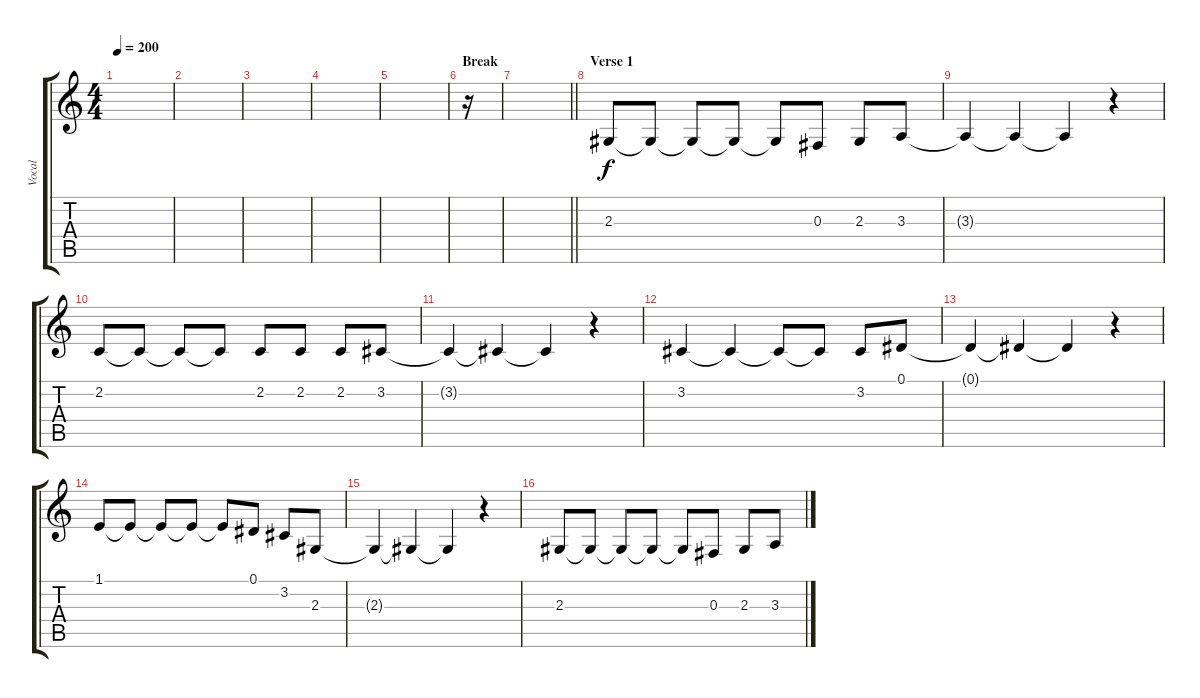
\track ("Vocal" "Vocal") {instrument tenorsax}
\staff {score tabs}
\tuning (Eb4 Bb3 Gb3 Db3 Ab2 Eb2) {hide}
\ts (4 4)
\tempo 200
\clef g2
\ks c
|
|
|
|
|
\section ("" "Break")
r.16 |
\barLineRight lightlight
|
\section ("" "Verse 1")
2.3.8 2.3{t}.8 2.3{t}.8 2.3{t}.8 2.3{t}.8 0.3.8 2.3.8 3.3.8 |
3.3{t}.4 3.3{t}.4 3.3{t}.4 r.4 |
2.2.8 2.2{t}.8 2.2{t}.8 2.2{t}.8 2.2.8 2.2.8 2.2.8 3.2.8 |
3.2{t}.4 3.2{t}.4 3.2{t}.4 r.4 |
3.2.4 3.2{t}.4 3.2{t}.8 3.2{t}.8 3.2.8 0.1.8 |
0.1{t}.4 0.1{t}.4 0.1{t}.4 r.4 |
1.1.8 1.1{t}.8 1.1{t}.8 1.1{t}.8 1.1{t}.8 0.1.8 3.2.8 2.3.8 |
2.3{t}.4 2.3{t}.4 2.3{t}.4 r.4 |
2.3.8 2.3{t}.8 2.3{t}.8 2.3{t}.8 2.3{t}.8 0.3.8 2.3.8 3.3.8
